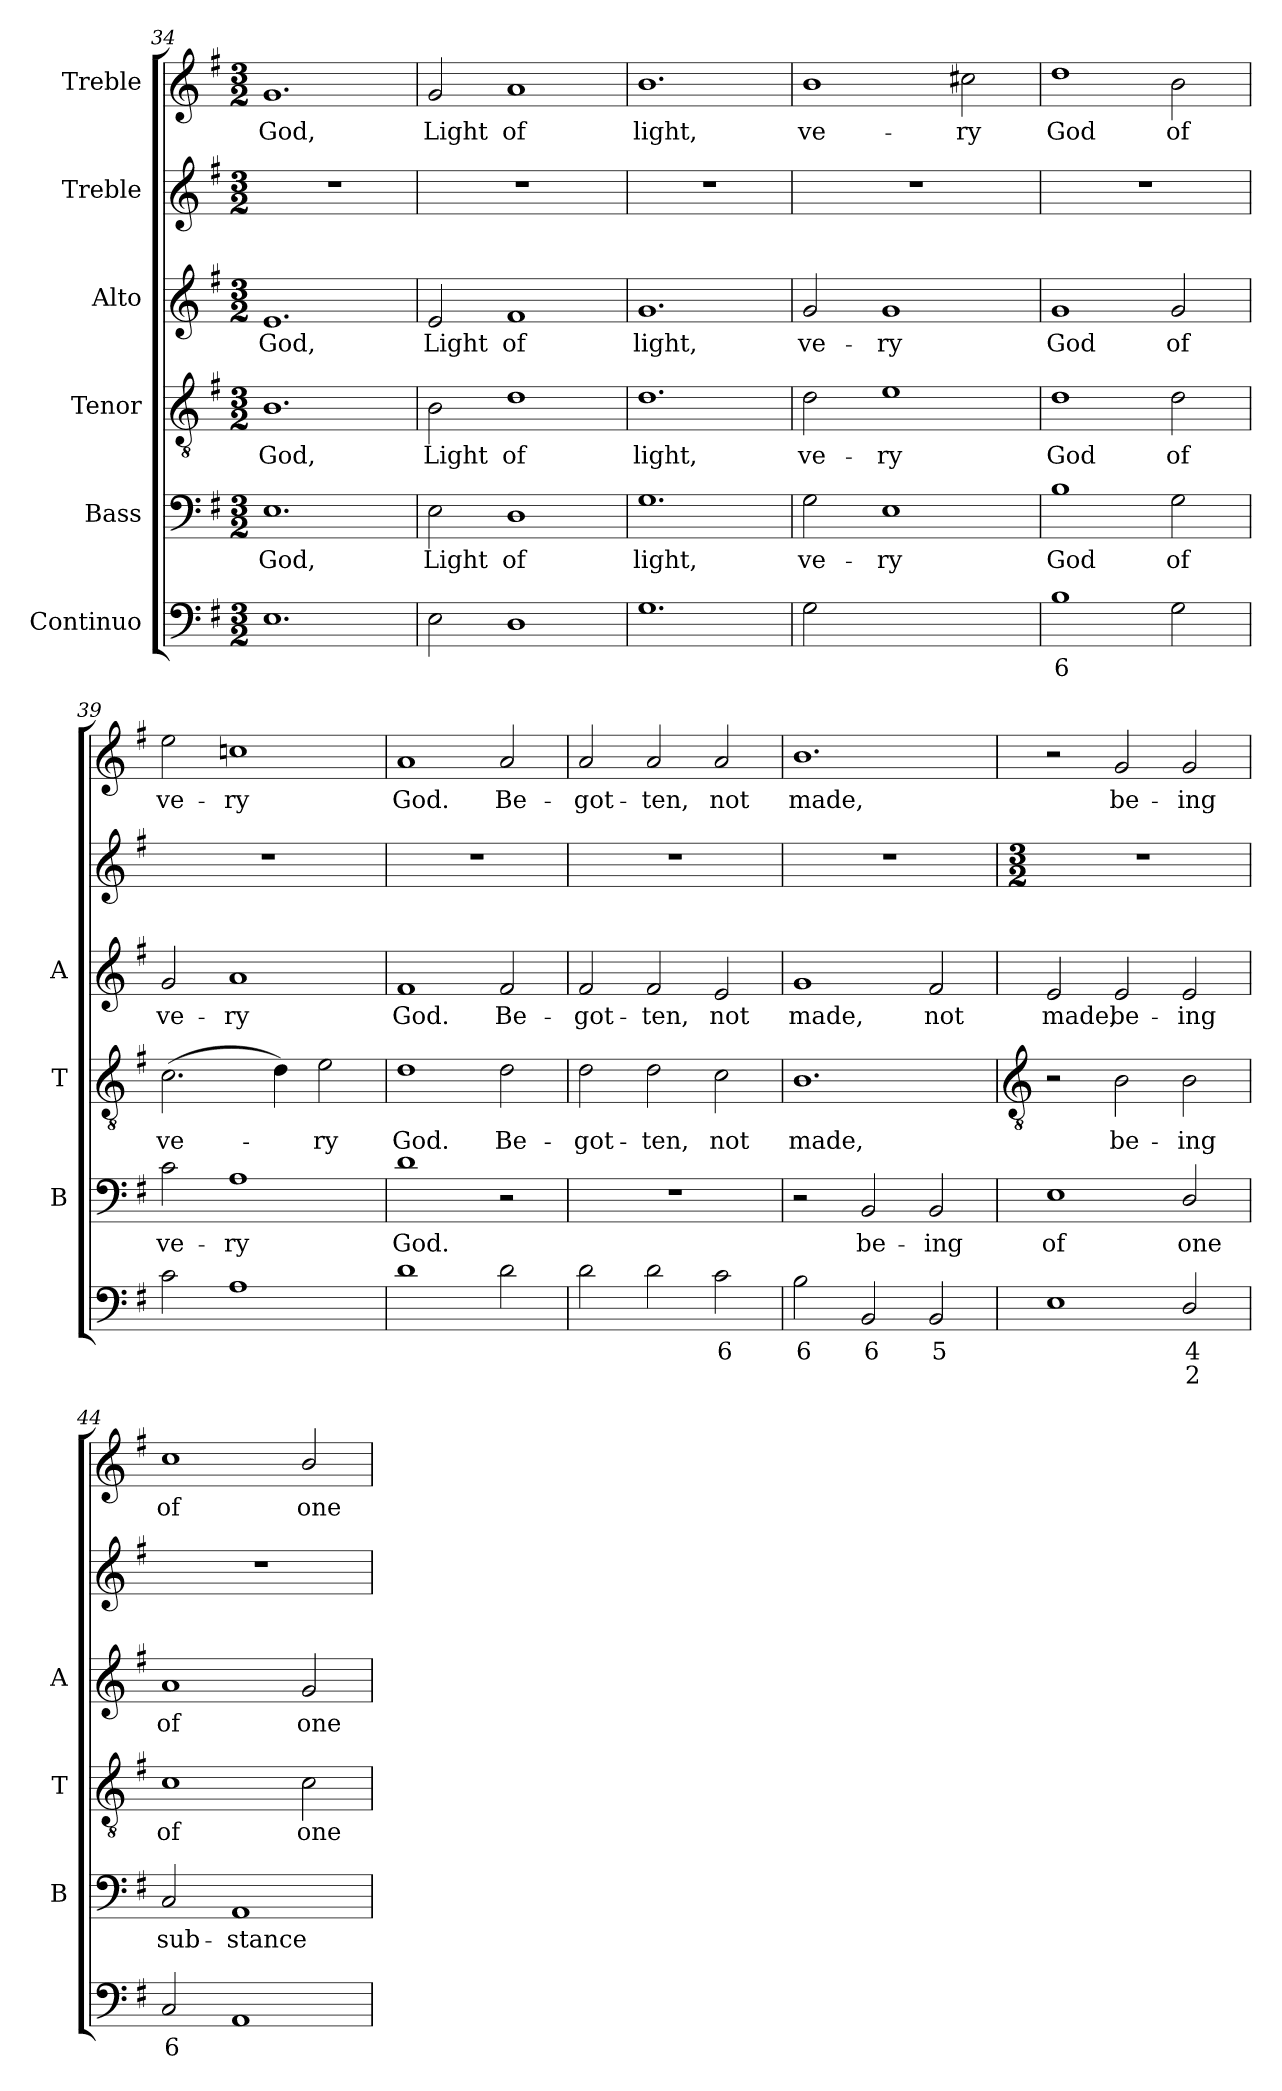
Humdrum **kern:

**kern	**text	**text	**kern	**text	**kern	**text	**kern	**text	**kern	**kern	**text
*part6	*part6	*part6	*part5	*part5	*part4	*part4	*part3	*part3	*part2	*part1	*part1
*staff6	*staff6	*staff6	*staff5	*staff5	*staff4	*staff4	*staff3	*staff3	*staff2	*staff1	*staff1
*I"Continuo	*	*	*I"Bass	*	*I"Tenor	*	*I"Alto	*	*I"Treble	*I"Treble	*
*	*	*	*I'B	*	*I'T	*	*I'A	*	*	*	*
*clefF4	*	*	*clefF4	*	*clefGv2	*	*clefG2	*	*clefG2	*clefG2	*
*k[f#]	*	*	*k[f#]	*	*k[f#]	*	*k[f#]	*	*k[f#]	*k[f#]	*
*G:	*	*	*G:	*	*G:	*	*G:	*	*G:	*G:	*
*M3/2	*	*	*M3/2	*	*M3/2	*	*M3/2	*	*M3/2	*M3/2	*
=34	=34	=34	=34	=34	=34	=34	=34	=34	=34	=34	=34
!	!	!	!	!LO:LY:b	!	!LO:LY:b	!	!LO:LY:b	!	!	!LO:LY:b
1.E	.	.	1.E	God,	1.B	God,	1.e	God,	1.r	1.g	God,
=35	=35	=35	=35	=35	=35	=35	=35	=35	=35	=35	=35
!	!	!	!	!LO:LY:b	!	!LO:LY:b	!	!LO:LY:b	!	!	!LO:LY:b
2E	.	.	2E	Light	2B	Light	2e	Light	1.r	2g	Light
!	!	!	!	!LO:LY:b	!	!LO:LY:b	!	!LO:LY:b	!	!	!LO:LY:b
1D	.	.	1D	of	1d	of	1f#	of	.	1a	of
=36	=36	=36	=36	=36	=36	=36	=36	=36	=36	=36	=36
!	!	!	!	!LO:LY:b	!	!LO:LY:b	!	!LO:LY:b	!	!	!LO:LY:b
1.G	.	.	1.G	light,	1.d	light,	1.g	light,	1.r	1.b	light,
=37	=37	=37	=37	=37	=37	=37	=37	=37	=37	=37	=37
!	!	!	!	!LO:LY:b	!	!LO:LY:b	!	!LO:LY:b	!	!	!LO:LY:b
2G	.	.	2G	ve-	2d	ve-	2g	ve-	1.r	1b	ve-
!	!LO:LY:b	!	!	!LO:LY:b	!	!LO:LY:b	!	!LO:LY:b	!	!	!
[2Eyy	5	.	1E	-ry	1e	-ry	1g	-ry	.	.	.
!	!LO:LY:b	!	!	!	!	!	!	!	!	!	!LO:LY:b
2Eyy]	6	.	.	.	.	.	.	.	.	2cc#X	-ry
=38	=38	=38	=38	=38	=38	=38	=38	=38	=38	=38	=38
!	!LO:LY:b	!	!	!LO:LY:b	!	!LO:LY:b	!	!LO:LY:b	!	!	!LO:LY:b
1B	6	.	1B	God	1d	God	1g	God	1.r	1dd	God
!	!	!	!	!LO:LY:b	!	!LO:LY:b	!	!LO:LY:b	!	!	!LO:LY:b
2G	.	.	2G	of	2d	of	2g	of	.	2b	of
=39	=39	=39	=39	=39	=39	=39	=39	=39	=39	=39	=39
!	!	!	!	!LO:LY:b	!	!LO:LY:b	!	!LO:LY:b	!	!	!LO:LY:b
2c	.	.	2c	ve-	(>2.c	ve-	2g	ve-	1.r	2ee	ve-
!	!	!	!	!LO:LY:b	!	!	!	!LO:LY:b	!	!	!LO:LY:b
1A	.	.	1A	-ry	.	.	1a	-ry	.	1ccn	-ry
.	.	.	.	.	4d)	.	.	.	.	.	.
!	!	!	!	!	!	!LO:LY:b	!	!	!	!	!
.	.	.	.	.	2e	ry	.	.	.	.	.
=40	=40	=40	=40	=40	=40	=40	=40	=40	=40	=40	=40
!	!	!	!	!LO:LY:b	!	!LO:LY:b	!	!LO:LY:b	!	!	!LO:LY:b
1d	.	.	1d	God.	1d	God.	1f#	God.	1.r	1a	God.
!	!	!	!	!	!	!LO:LY:b	!	!LO:LY:b	!	!	!LO:LY:b
2d	.	.	2r	.	2d	Be-	2f#	Be-	.	2a	Be-
=41	=41	=41	=41	=41	=41	=41	=41	=41	=41	=41	=41
!	!	!	!LO:N:vis=1	!	!	!LO:LY:b	!	!LO:LY:b	!	!	!LO:LY:b
2d	.	.	1.r	.	2d	-got-	2f#	-got-	1.r	2a	-got-
!	!	!	!	!	!	!LO:LY:b	!	!LO:LY:b	!	!	!LO:LY:b
2d	.	.	.	.	2d	-ten,	2f#	-ten,	.	2a	-ten,
!	!LO:LY:b	!	!	!	!	!LO:LY:b	!	!LO:LY:b	!	!	!LO:LY:b
2c	6	.	.	.	2c	not	2e	not	.	2a	not
=42	=42	=42	=42	=42	=42	=42	=42	=42	=42	=42	=42
!	!LO:LY:b	!	!	!	!	!LO:LY:b	!	!LO:LY:b	!	!	!LO:LY:b
2B	6	.	2r	.	1.B	made,	1g	made,	1.r	1.b	made,
!	!LO:LY:b	!	!	!LO:LY:b	!	!	!	!	!	!	!
2BB	6	.	2BB	be-	.	.	.	.	.	.	.
!	!LO:LY:b	!	!	!LO:LY:b	!	!	!	!LO:LY:b	!	!	!
2BB	5	.	2BB	-ing	.	.	2f#	not	.	.	.
!!LO:LB:g=z
=43	=43	=43	=43	=43	=43	=43	=43	=43	=43	=43	=43
*	*	*	*	*	*clefGv2	*	*	*	*	*	*
*	*	*	*	*	*	*	*	*	*M3/2	*	*
!	!	!	!	!LO:LY:b	!	!	!	!LO:LY:b	!	!	!
1E	.	.	1E	of	2r	.	2e	made,	1.r	2r	.
!	!	!	!	!	!	!LO:LY:b	!	!LO:LY:b	!	!	!LO:LY:b
.	.	.	.	.	2B	be-	2e	be-	.	2g	be-
!	!LO:LY:b	!LO:LY:b	!	!LO:LY:b	!	!LO:LY:b	!	!LO:LY:b	!	!	!LO:LY:b
2D/	4	2	2D/	one	2B	-ing	2e	-ing	.	2g	-ing
=44	=44	=44	=44	=44	=44	=44	=44	=44	=44	=44	=44
!	!LO:LY:b	!	!	!LO:LY:b	!	!LO:LY:b	!	!LO:LY:b	!	!	!LO:LY:b
2C	6	.	2C	sub-	1c	of	1a	of	1.r	1cc	of
!	!	!	!	!LO:LY:b	!	!	!	!	!	!	!
1AA	.	.	1AA	-stance	.	.	.	.	.	.	.
!	!	!	!	!	!	!LO:LY:b	!	!LO:LY:b	!	!	!LO:LY:b
.	.	.	.	.	2c	one	2g	one	.	2b/	one
=	=	=	=	=	=	=	=	=	=	=	=
*-	*-	*-	*-	*-	*-	*-	*-	*-	*-	*-	*-
